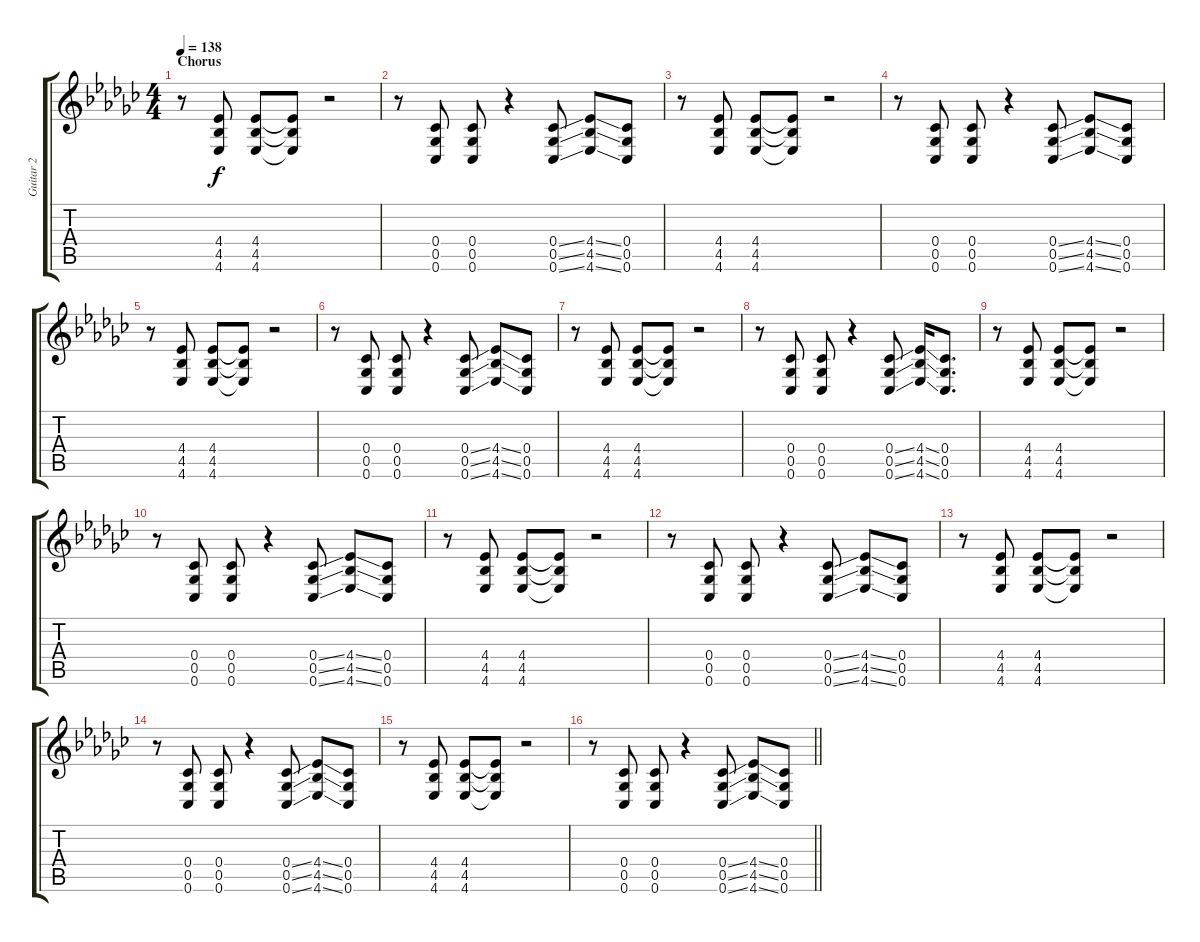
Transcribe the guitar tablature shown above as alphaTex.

\track ("Guitar 2" "Guitar 2") {instrument distortionguitar}
\staff {score tabs}
\tuning (Db4 Ab3 E3 B2 Gb2 B1) {hide}
\ts (4 4)
\section ("" "Chorus")
\tempo 138
\clef g2
\ks gb
r.8{dy f} (4.4 4.5 4.6).8 (4.4 4.5 4.6).8 (4.4{t} 4.5{t} 4.6{t}).8 r.2 |
r.8 (0.4 0.5 0.6).8 (0.4 0.5 0.6).8 r.4 (0.4{ss} 0.5{ss} 0.6{ss}).8 (4.4{ss} 4.5{ss} 4.6{ss}).8 (0.4 0.5 0.6).8 |
r.8 (4.4 4.5 4.6).8 (4.4 4.5 4.6).8 (4.4{t} 4.5{t} 4.6{t}).8 r.2 |
r.8 (0.4 0.5 0.6).8 (0.4 0.5 0.6).8 r.4 (0.4{ss} 0.5{ss} 0.6{ss}).8 (4.4{ss} 4.5{ss} 4.6{ss}).8 (0.4 0.5 0.6).8 |
r.8 (4.4 4.5 4.6).8 (4.4 4.5 4.6).8 (4.4{t} 4.5{t} 4.6{t}).8 r.2 |
r.8 (0.4 0.5 0.6).8 (0.4 0.5 0.6).8 r.4 (0.4{ss} 0.5{ss} 0.6{ss}).8 (4.4{ss} 4.5{ss} 4.6{ss}).8 (0.4 0.5 0.6).8 |
r.8 (4.4 4.5 4.6).8 (4.4 4.5 4.6).8 (4.4{t} 4.5{t} 4.6{t}).8 r.2 |
r.8 (0.4 0.5 0.6).8 (0.4 0.5 0.6).8 r.4 (0.4{ss} 0.5{ss} 0.6{ss}).8 (4.4{ss} 4.5{ss} 4.6{ss}).16 (0.4 0.5 0.6).8{d} |
r.8 (4.4 4.5 4.6).8 (4.4 4.5 4.6).8 (4.4{t} 4.5{t} 4.6{t}).8 r.2 |
r.8 (0.4 0.5 0.6).8 (0.4 0.5 0.6).8 r.4 (0.4{ss} 0.5{ss} 0.6{ss}).8 (4.4{ss} 4.5{ss} 4.6{ss}).8 (0.4 0.5 0.6).8 |
r.8 (4.4 4.5 4.6).8 (4.4 4.5 4.6).8 (4.4{t} 4.5{t} 4.6{t}).8 r.2 |
r.8 (0.4 0.5 0.6).8 (0.4 0.5 0.6).8 r.4 (0.4{ss} 0.5{ss} 0.6{ss}).8 (4.4{ss} 4.5{ss} 4.6{ss}).8 (0.4 0.5 0.6).8 |
r.8 (4.4 4.5 4.6).8 (4.4 4.5 4.6).8 (4.4{t} 4.5{t} 4.6{t}).8 r.2 |
r.8 (0.4 0.5 0.6).8 (0.4 0.5 0.6).8 r.4 (0.4{ss} 0.5{ss} 0.6{ss}).8 (4.4{ss} 4.5{ss} 4.6{ss}).8 (0.4 0.5 0.6).8 |
r.8 (4.4 4.5 4.6).8 (4.4 4.5 4.6).8 (4.4{t} 4.5{t} 4.6{t}).8 r.2 |
\barLineRight lightlight
r.8 (0.4 0.5 0.6).8 (0.4 0.5 0.6).8 r.4 (0.4{ss} 0.5{ss} 0.6{ss}).8 (4.4{ss} 4.5{ss} 4.6{ss}).8 (0.4 0.5 0.6).8
